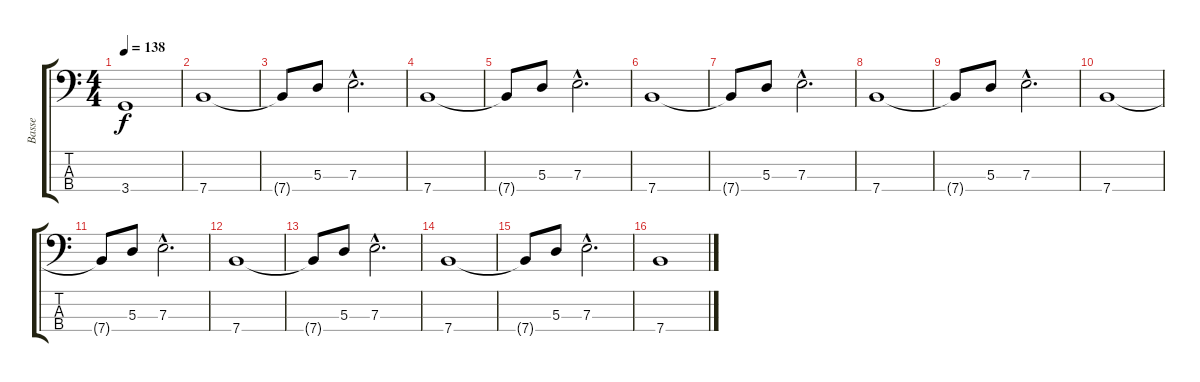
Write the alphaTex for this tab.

\track ("Basse" "Basse") {instrument electricbassfinger}
\staff {score tabs}
\tuning (G2 D2 A1 E1) {hide}
\ts (4 4)
\tempo 138
\clef f4
\ks c
3.4{t}.1{dy f} |
7.4.1 |
7.4{t}.8 5.3.8 7.3{hac}.2{d} |
7.4.1 |
7.4{t}.8 5.3.8 7.3{hac}.2{d} |
7.4.1 |
7.4{t}.8 5.3.8 7.3{hac}.2{d} |
7.4.1 |
7.4{t}.8 5.3.8 7.3{hac}.2{d} |
7.4.1 |
7.4{t}.8 5.3.8 7.3{hac}.2{d} |
7.4.1 |
7.4{t}.8 5.3.8 7.3{hac}.2{d} |
7.4.1 |
7.4{t}.8 5.3.8 7.3{hac}.2{d} |
7.4.1
